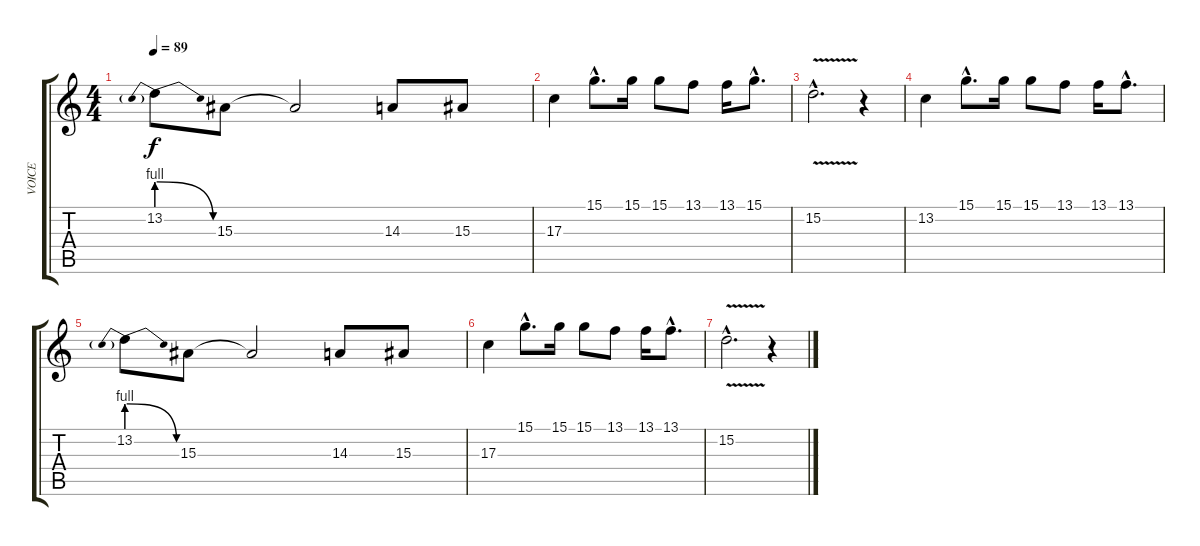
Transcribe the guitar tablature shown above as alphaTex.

\track ("VOICE" "VOICE") {instrument voiceoohs}
\staff {score tabs}
\tuning (E4 B3 G3 D3 A2 E2) {hide}
\ts (4 4)
\tempo 89
\clef g2
\ks c
13.2{be (prebendrelease 0 4 60 0)}.8{dy f} 15.3.8 15.3{t}.2 14.3.8 15.3.8 |
17.3.4 15.1{hac}.8{d} 15.1.16 15.1.8 13.1.8 13.1.16 15.1{hac}.8{d} |
15.2{v hac}.2{d} r.4 |
13.2.4 15.1{hac}.8{d} 15.1.16 15.1.8 13.1.8 13.1.16 13.1{hac}.8{d} |
13.2{be (prebendrelease 0 4 60 0)}.8 15.3.8 15.3{t}.2 14.3.8 15.3.8 |
17.3.4 15.1{hac}.8{d} 15.1.16 15.1.8 13.1.8 13.1.16 13.1{hac}.8{d} |
15.2{v hac}.2{d} r.4
